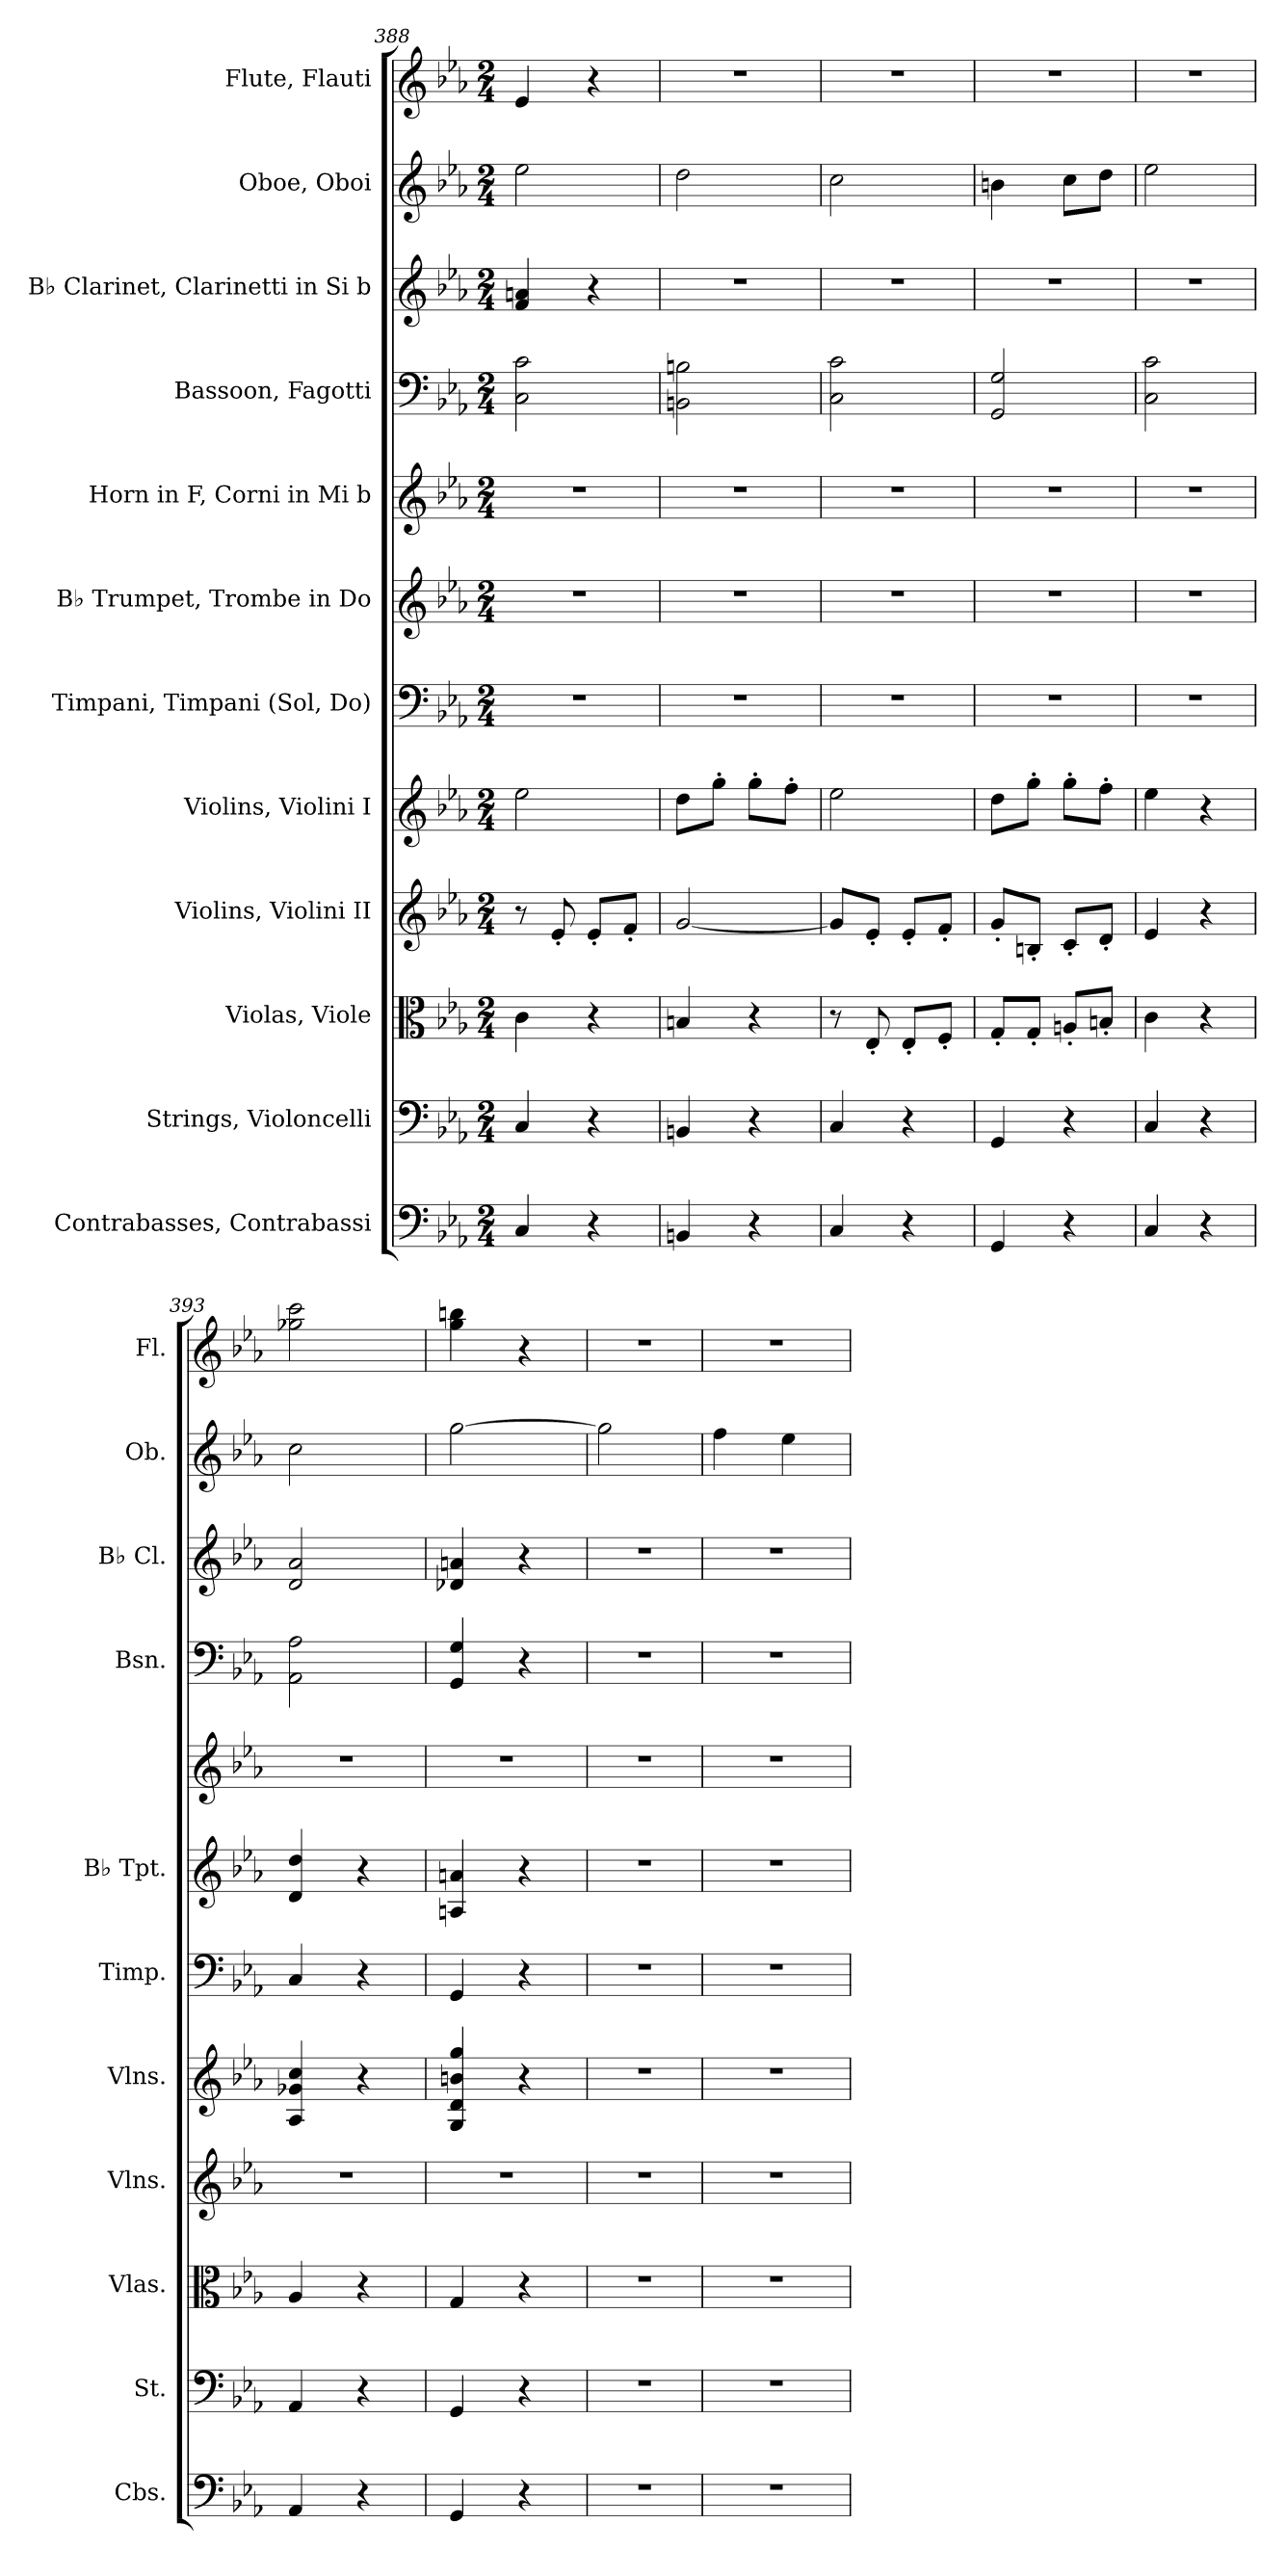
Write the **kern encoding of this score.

**kern	**kern	**kern	**kern	**kern	**kern	**kern	**kern	**kern	**kern	**kern	**kern
*part12	*part11	*part10	*part9	*part8	*part7	*part6	*part5	*part4	*part3	*part2	*part1
*staff12	*staff11	*staff10	*staff9	*staff8	*staff7	*staff6	*staff5	*staff4	*staff3	*staff2	*staff1
*I"Contrabasses, Contrabassi	*I"Strings, Violoncelli	*I"Violas, Viole	*I"Violins, Violini II	*I"Violins, Violini I	*I"Timpani, Timpani (Sol, Do)	*I"B♭ Trumpet, Trombe in Do	*I"Horn in F, Corni in Mi b	*I"Bassoon, Fagotti	*I"B♭ Clarinet, Clarinetti in Si b	*I"Oboe, Oboi	*I"Flute, Flauti
*I'Cbs.	*I'St.	*I'Vlas.	*I'Vlns.	*I'Vlns.	*I'Timp.	*I'B♭ Tpt.	*	*I'Bsn.	*I'B♭ Cl.	*I'Ob.	*I'Fl.
*clefF4	*clefF4	*clefC3	*clefG2	*clefG2	*clefF4	*clefG2	*clefG2	*clefF4	*clefG2	*clefG2	*clefG2
*ITrd7c12	*	*	*	*	*	*ITrd1c2	*ITrd4c7	*	*ITrd1c2	*	*
*k[b-e-a-]	*k[b-e-a-]	*k[b-e-a-]	*k[b-e-a-]	*k[b-e-a-]	*k[b-e-a-]	*k[b-e-a-d-g-]	*k[b-e-a-d-]	*k[b-e-a-]	*k[b-e-a-d-g-]	*k[b-e-a-]	*k[b-e-a-]
*M2/4	*M2/4	*M2/4	*M2/4	*M2/4	*M2/4	*M2/4	*M2/4	*M2/4	*M2/4	*M2/4	*M2/4
=388	=388	=388	=388	=388	=388	=388	=388	=388	=388	=388	=388
4CC/	4C/	4c\	8r	2ee-\	2r	2r	2r	2C\ 2c\	4e-/ 4gn/	2ee-\	4e-/
.	.	.	8e-'/	.	.	.	.	.	.	.	.
4r	4r	4r	8e-'/L	.	.	.	.	.	4r	.	4r
.	.	.	8f'/J	.	.	.	.	.	.	.	.
!!LO:PB:g=z
=389	=389	=389	=389	=389	=389	=389	=389	=389	=389	=389	=389
4BBBn/	4BBn/	4Bn/	[2g/	8dd\L	2r	2r	2r	2BBn\ 2Bn\	2r	2dd\	2r
.	.	.	.	8gg'\J	.	.	.	.	.	.	.
4r	4r	4r	.	8gg'\L	.	.	.	.	.	.	.
.	.	.	.	8ff'\J	.	.	.	.	.	.	.
=390	=390	=390	=390	=390	=390	=390	=390	=390	=390	=390	=390
4CC/	4C/	8r	8g/L]	2ee-\	2r	2r	2r	2C\ 2c\	2r	2cc\	2r
.	.	8E-'/	8e-'/J	.	.	.	.	.	.	.	.
4r	4r	8E-'/L	8e-'/L	.	.	.	.	.	.	.	.
.	.	8F'/J	8f'/J	.	.	.	.	.	.	.	.
=391	=391	=391	=391	=391	=391	=391	=391	=391	=391	=391	=391
4GGG/	4GG/	8G'/L	8g'/L	8dd\L	2r	2r	2r	2GG/ 2G/	2r	4bn\	2r
.	.	8G'/J	8Bn'/J	8gg'\J	.	.	.	.	.	.	.
4r	4r	8An'/L	8c'/L	8gg'\L	.	.	.	.	.	8cc\L	.
.	.	8Bn'/J	8d'/J	8ff'\J	.	.	.	.	.	8dd\J	.
=392	=392	=392	=392	=392	=392	=392	=392	=392	=392	=392	=392
4CC/	4C/	4c\	4e-/	4ee-\	2r	2r	2r	2C\ 2c\	2r	2ee-\	2r
4r	4r	4r	4r	4r	.	.	.	.	.	.	.
=393	=393	=393	=393	=393	=393	=393	=393	=393	=393	=393	=393
*	*	*	*	*	*	*	*	*	*	*	*MM123
4AAA-/	4AA-/	4A-/	2r	4A-/ 4g-X/ 4cc/	4C/	4c/ 4cc/	2r	2AA-\ 2A-\	2c/ 2g-/	2cc\	2gg-X\ 2ccc\
4r	4r	4r	.	4r	4r	4r	.	.	.	.	.
=394	=394	=394	=394	=394	=394	=394	=394	=394	=394	=394	=394
*	*	*	*	*	*	*	*	*	*	*	*MM74
4GGG/	4GG/	4G/	2r	4G/ 4d/ 4bn/ 4gg/	4GG/	4Gn/ 4gn/	2r	4GG/ 4G/	4c-X/ 4gn/	[2gg\	4gg\ 4bbn\
4r	4r	4r	.	4r	4r	4r	.	4r	4r	.	4r
=395	=395	=395	=395	=395	=395	=395	=395	=395	=395	=395	=395
2r	2r	2r	2r	2r	2r	2r	2r	2r	2r	2gg\]	2r
=396	=396	=396	=396	=396	=396	=396	=396	=396	=396	=396	=396
2r	2r	2r	2r	2r	2r	2r	2r	2r	2r	4ff\	2r
.	.	.	.	.	.	.	.	.	.	4ee-\	.
=	=	=	=	=	=	=	=	=	=	=	=
*-	*-	*-	*-	*-	*-	*-	*-	*-	*-	*-	*-
